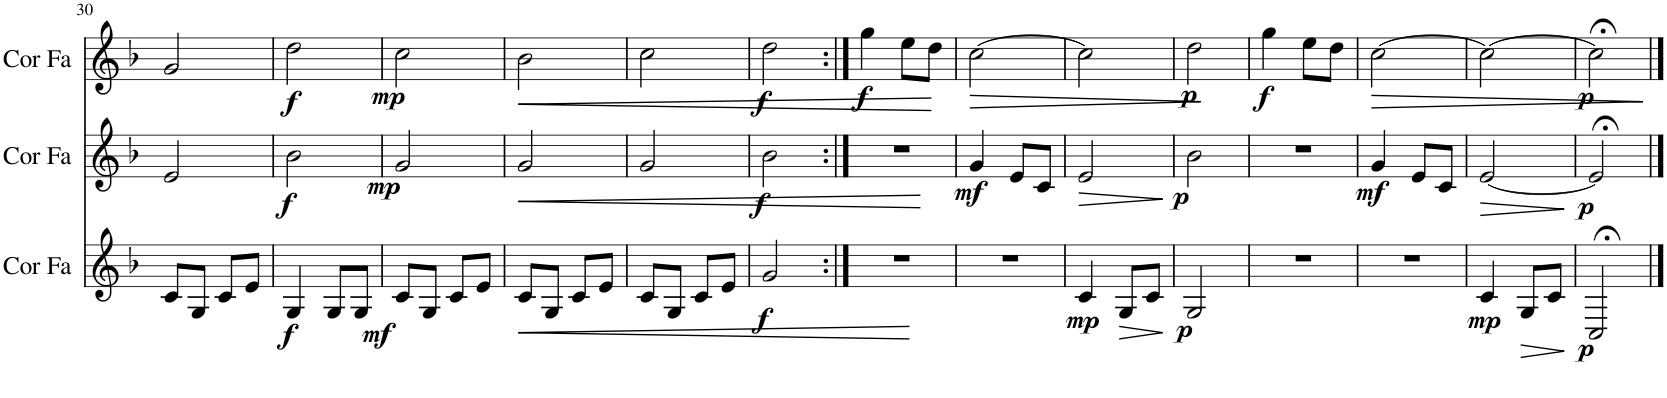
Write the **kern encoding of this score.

**kern	**dynam	**kern	**dynam	**kern	**dynam
*part3	*part3	*part2	*part2	*part1	*part1
*staff3	*staff3	*staff2	*staff2	*staff1	*staff1
*I"Cor en Fa	*	*I"Cor en Fa	*	*I"Cor en Fa	*
*I'Cor Fa	*	*I'Cor Fa	*	*I'Cor Fa	*
!!LO:PB:g=z
*clefG2	*	*clefG2	*	*clefG2	*
*Trd4c7	*	*Trd4c7	*	*Trd4c7	*
*k[b-]	*	*k[b-]	*	*k[b-]	*
*M2/4	*	*M2/4	*	*M2/4	*
=30	=30	=30	=30	=30	=30
8c/L	.	2e/	.	2g/	.
8G/J	.	.	.	.	.
8c/L	.	.	.	.	.
8e/J	.	.	.	.	.
=31	=31	=31	=31	=31	=31
!	!LO:DY:b	!	!LO:DY:b	!	!LO:DY:b
4G/	f	2b-\	f	2dd\	f
8G/L	.	.	.	.	.
8G/J	.	.	.	.	.
=32	=32	=32	=32	=32	=32
!	!LO:DY:b	!	!LO:DY:b	!	!LO:DY:b
8c/L	mf	2g/	mp	2cc\	mp
8G/J	.	.	.	.	.
8c/L	.	.	.	.	.
8e/J	.	.	.	.	.
=33	=33	=33	=33	=33	=33
!	!LO:HP:b	!	!LO:HP:b	!	!LO:HP:b
8c/L	<	2g/	<	2b-\	<
8G/J	.	.	.	.	.
8c/L	.	.	.	.	.
8e/J	.	.	.	.	.
.	[	.	[	.	[
=34	=34	=34	=34	=34	=34
8c/L	.	2g/	.	2cc\	.
8G/J	.	.	.	.	.
8c/L	.	.	.	.	.
8e/J	.	.	.	.	.
=35	=35	=35	=35	=35	=35
!	!LO:DY:b	!	!LO:DY:b	!	!LO:DY:b
2g/	f	2b-\	f	2dd\	f
=36:|!	=36:|!	=36:|!	=36:|!	=36:|!	=36:|!
!	!	!	!	!	!LO:DY:b
2r	.	2r	.	4gg\	f
.	.	.	.	8ee\L	.
.	.	.	.	8dd\J	.
=37	=37	=37	=37	=37	=37
!	!	!	!LO:DY:b	!	!LO:HP:b
2r	.	4g/	mf	[2cc\	>
.	.	8e/L	.	.	.
.	.	8c/J	.	.	.
.	.	.	.	.	]
=38	=38	=38	=38	=38	=38
!	!LO:DY:b	!	!LO:HP:b	!	!
4c/	mp	2e/	>	2cc\]	.
!	!LO:HP:b	!	!	!	!
8G/L	>	.	.	.	.
8c/J	.	.	.	.	.
.	]	.	]	.	.
=39	=39	=39	=39	=39	=39
!	!LO:DY:b	!	!LO:DY:b	!	!LO:DY:b
2G/	p	2b-\	p	2dd\	p
=40	=40	=40	=40	=40	=40
!	!	!	!	!	!LO:DY:b
2r	.	2r	.	4gg\	f
.	.	.	.	8ee\L	.
.	.	.	.	8dd\J	.
=41	=41	=41	=41	=41	=41
!	!	!	!LO:DY:b	!	!LO:HP:b
2r	.	4g/	mf	[2cc\	>
.	.	8e/L	.	.	.
.	.	8c/J	.	.	.
.	.	.	.	.	]
=42	=42	=42	=42	=42	=42
!	!LO:DY:b	!	!LO:HP:b	!	!
4c/	mp	[2e/	>	2cc\_	.
!	!LO:HP:b	!	!	!	!
8G/L	>	.	.	.	.
8c/J	.	.	.	.	.
.	]	.	]	.	.
=43	=43	=43	=43	=43	=43
!	!LO:DY:b	!	!LO:DY:b	!	!LO:DY:b
2C;</	p	2e;</]	p	2cc;<\]	p
==	==	==	==	==	==
*-	*-	*-	*-	*-	*-
